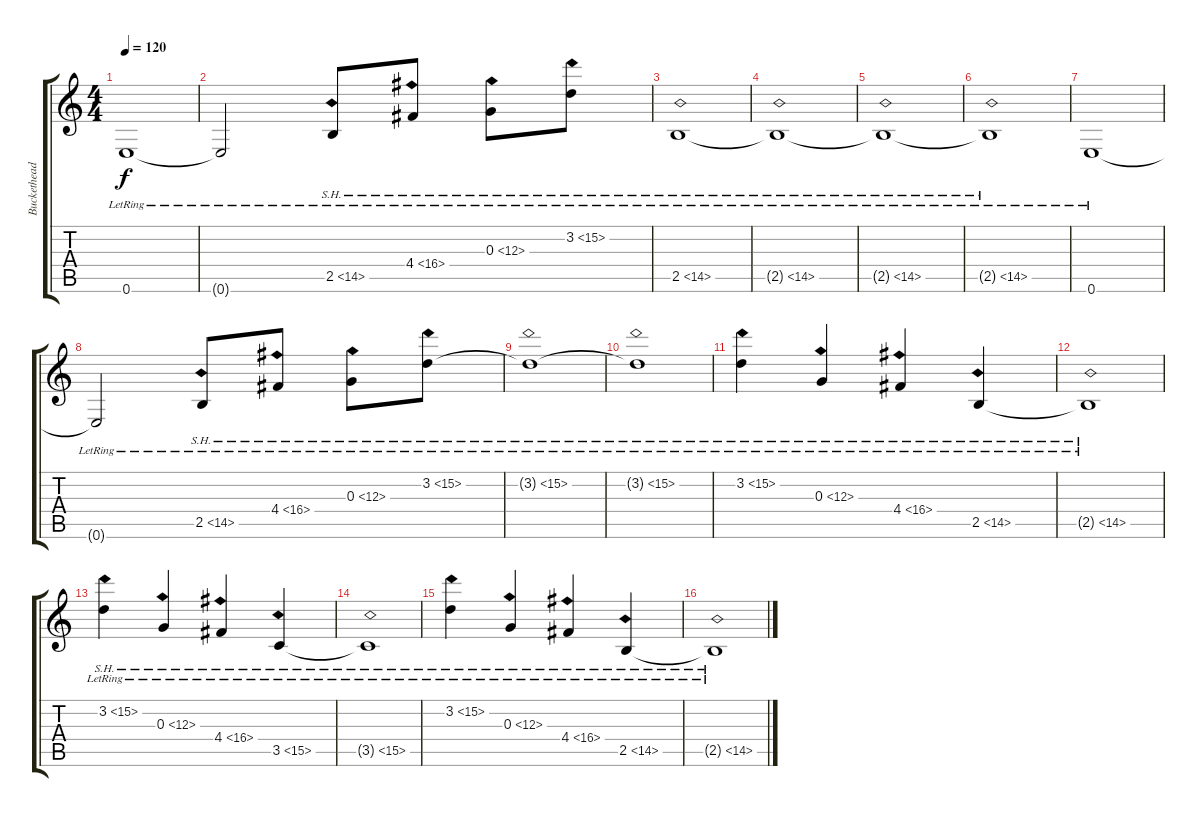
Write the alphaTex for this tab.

\track ("Buckethead" "Buckethead") {instrument electricguitarclean}
\staff {score tabs}
\tuning (E4 B3 G3 D3 A2 E2) {hide}
\ts (4 4)
\tempo 120
\clef g2
\ks c
0.6{lr t}.1{dy f} |
0.6{lr t}.2 2.5{sh 12 lr}.8 4.4{sh 12 lr}.8 0.3{sh 12 lr}.8 3.2{sh 12 lr}.8 |
2.5{sh 12 lr}.1 |
2.5{sh 12 lr t}.1 |
2.5{sh 12 lr t}.1 |
2.5{sh 12 lr t}.1 |
0.6{lr}.1 |
0.6{lr t}.2 2.5{sh 12 lr}.8 4.4{sh 12 lr}.8 0.3{sh 12 lr}.8 3.2{sh 12 lr}.8 |
3.2{sh 12 lr t}.1 |
3.2{sh 12 lr t}.1 |
3.2{sh 12 lr}.4 0.3{sh 12 lr}.4 4.4{sh 12 lr}.4 2.5{sh 12 lr}.4 |
2.5{sh 12 lr t}.1 |
3.2{sh 12 lr}.4 0.3{sh 12 lr}.4 4.4{sh 12 lr}.4 3.5{sh 12 lr}.4 |
3.5{sh 12 lr t}.1 |
3.2{sh 12 lr}.4 0.3{sh 12 lr}.4 4.4{sh 12 lr}.4 2.5{sh 12 lr}.4 |
2.5{sh 12 lr t}.1
